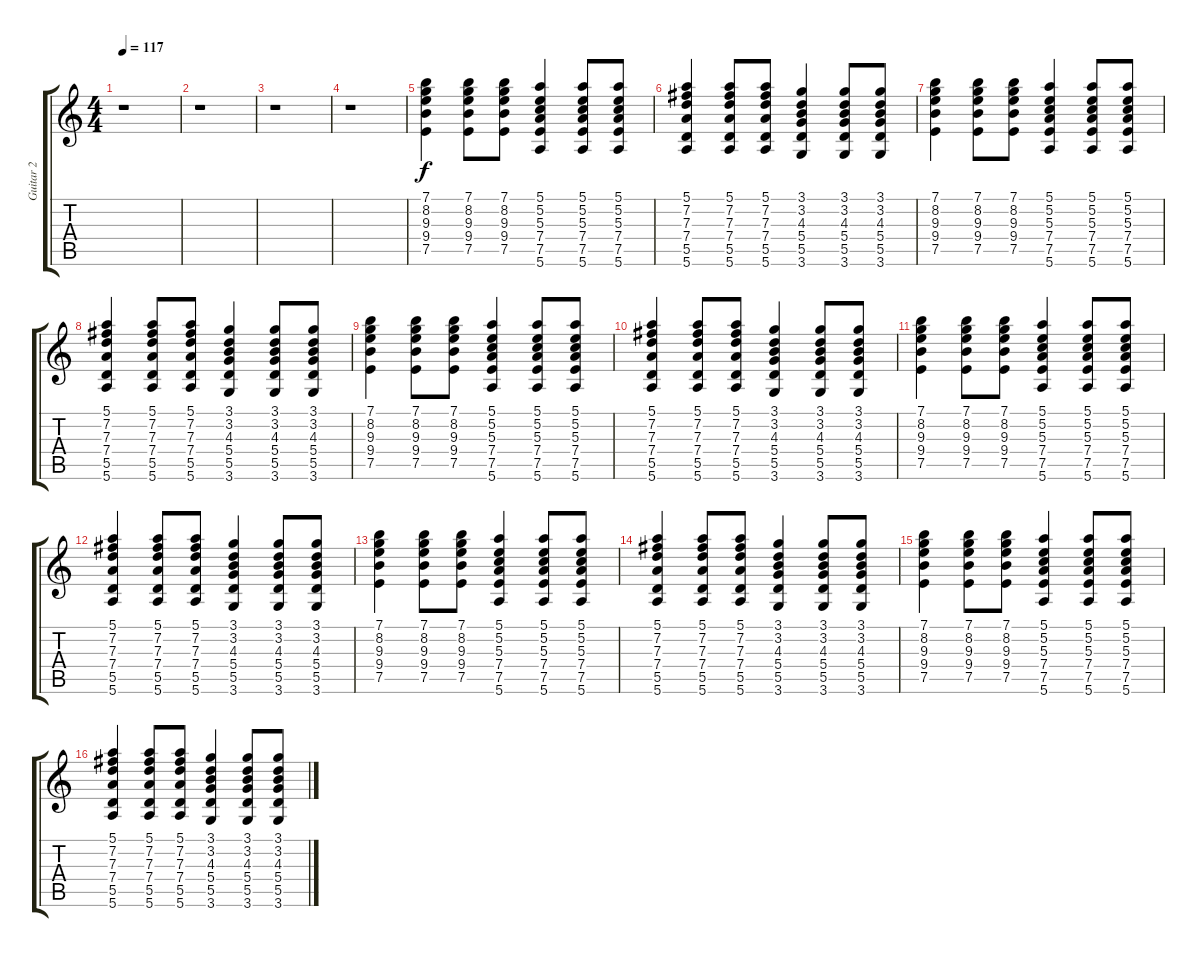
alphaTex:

\track ("Guitar 2" "Guitar 2") {instrument acousticguitarsteel}
\staff {score tabs}
\tuning (E4 B3 G3 D3 A2 E2) {hide}
\ts (4 4)
\tempo 117
\clef g2
\ks c
r.1{dy f instrument acousticguitarsteel} |
r.1 |
r.1 |
r.1 |
(7.1 8.2 9.3 9.4 7.5).4 (7.1 8.2 9.3 9.4 7.5).8 (7.1 8.2 9.3 9.4 7.5).8 (5.1 5.2 5.3 7.4 7.5 5.6).4 (5.1 5.2 5.3 7.4 7.5 5.6).8 (5.1 5.2 5.3 7.4 7.5 5.6).8 |
(5.1 7.2 7.3 7.4 5.5 5.6).4 (5.1 7.2 7.3 7.4 5.5 5.6).8 (5.1 7.2 7.3 7.4 5.5 5.6).8 (3.1 3.2 4.3 5.4 5.5 3.6).4 (3.1 3.2 4.3 5.4 5.5 3.6).8 (3.1 3.2 4.3 5.4 5.5 3.6).8 |
(7.1 8.2 9.3 9.4 7.5).4 (7.1 8.2 9.3 9.4 7.5).8 (7.1 8.2 9.3 9.4 7.5).8 (5.1 5.2 5.3 7.4 7.5 5.6).4 (5.1 5.2 5.3 7.4 7.5 5.6).8 (5.1 5.2 5.3 7.4 7.5 5.6).8 |
(5.1 7.2 7.3 7.4 5.5 5.6).4 (5.1 7.2 7.3 7.4 5.5 5.6).8 (5.1 7.2 7.3 7.4 5.5 5.6).8 (3.1 3.2 4.3 5.4 5.5 3.6).4 (3.1 3.2 4.3 5.4 5.5 3.6).8 (3.1 3.2 4.3 5.4 5.5 3.6).8 |
(7.1 8.2 9.3 9.4 7.5).4 (7.1 8.2 9.3 9.4 7.5).8 (7.1 8.2 9.3 9.4 7.5).8 (5.1 5.2 5.3 7.4 7.5 5.6).4 (5.1 5.2 5.3 7.4 7.5 5.6).8 (5.1 5.2 5.3 7.4 7.5 5.6).8 |
(5.1 7.2 7.3 7.4 5.5 5.6).4 (5.1 7.2 7.3 7.4 5.5 5.6).8 (5.1 7.2 7.3 7.4 5.5 5.6).8 (3.1 3.2 4.3 5.4 5.5 3.6).4 (3.1 3.2 4.3 5.4 5.5 3.6).8 (3.1 3.2 4.3 5.4 5.5 3.6).8 |
(7.1 8.2 9.3 9.4 7.5).4 (7.1 8.2 9.3 9.4 7.5).8 (7.1 8.2 9.3 9.4 7.5).8 (5.1 5.2 5.3 7.4 7.5 5.6).4 (5.1 5.2 5.3 7.4 7.5 5.6).8 (5.1 5.2 5.3 7.4 7.5 5.6).8 |
(5.1 7.2 7.3 7.4 5.5 5.6).4 (5.1 7.2 7.3 7.4 5.5 5.6).8 (5.1 7.2 7.3 7.4 5.5 5.6).8 (3.1 3.2 4.3 5.4 5.5 3.6).4 (3.1 3.2 4.3 5.4 5.5 3.6).8 (3.1 3.2 4.3 5.4 5.5 3.6).8 |
(7.1 8.2 9.3 9.4 7.5).4 (7.1 8.2 9.3 9.4 7.5).8 (7.1 8.2 9.3 9.4 7.5).8 (5.1 5.2 5.3 7.4 7.5 5.6).4 (5.1 5.2 5.3 7.4 7.5 5.6).8 (5.1 5.2 5.3 7.4 7.5 5.6).8 |
(5.1 7.2 7.3 7.4 5.5 5.6).4 (5.1 7.2 7.3 7.4 5.5 5.6).8 (5.1 7.2 7.3 7.4 5.5 5.6).8 (3.1 3.2 4.3 5.4 5.5 3.6).4 (3.1 3.2 4.3 5.4 5.5 3.6).8 (3.1 3.2 4.3 5.4 5.5 3.6).8 |
(7.1 8.2 9.3 9.4 7.5).4 (7.1 8.2 9.3 9.4 7.5).8 (7.1 8.2 9.3 9.4 7.5).8 (5.1 5.2 5.3 7.4 7.5 5.6).4 (5.1 5.2 5.3 7.4 7.5 5.6).8 (5.1 5.2 5.3 7.4 7.5 5.6).8 |
(5.1 7.2 7.3 7.4 5.5 5.6).4 (5.1 7.2 7.3 7.4 5.5 5.6).8 (5.1 7.2 7.3 7.4 5.5 5.6).8 (3.1 3.2 4.3 5.4 5.5 3.6).4 (3.1 3.2 4.3 5.4 5.5 3.6).8 (3.1 3.2 4.3 5.4 5.5 3.6).8
